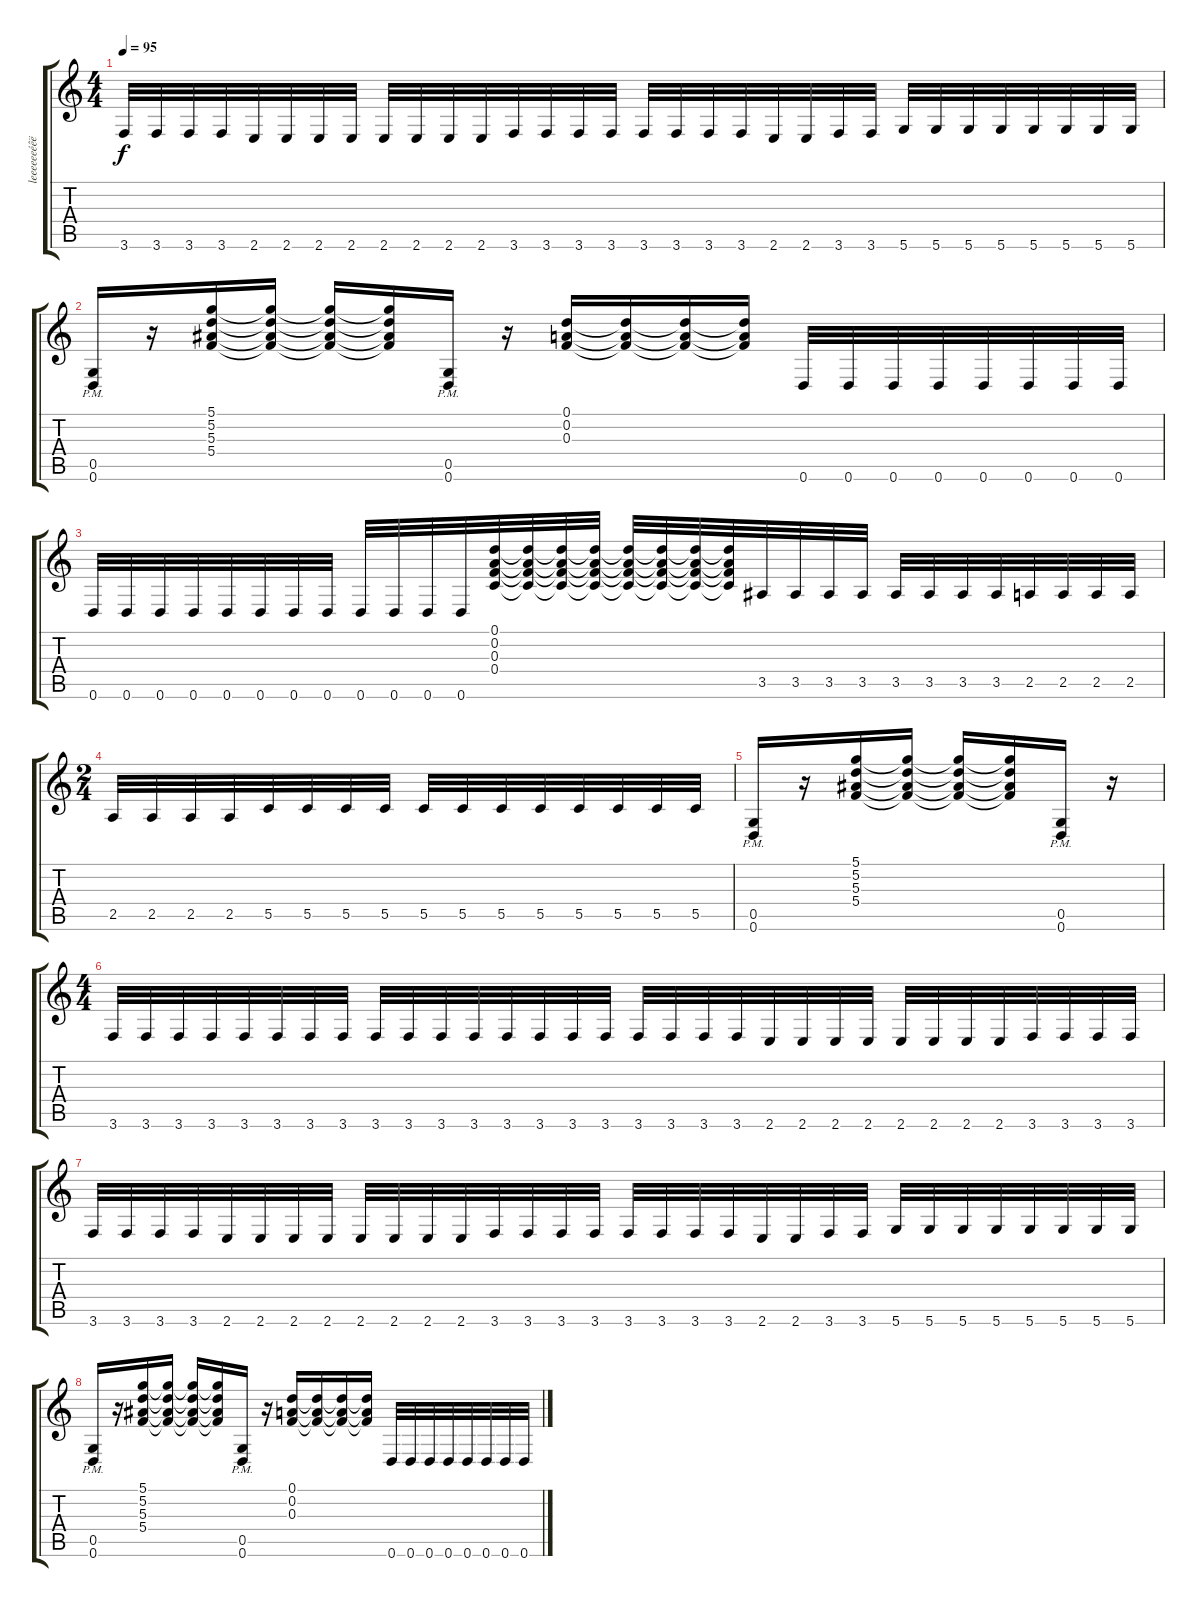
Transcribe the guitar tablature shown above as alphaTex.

\track ("leeeeeeéêërd" "leeeeeeéêë") {instrument distortionguitar}
\staff {score tabs}
\tuning (D4 A3 F3 C3 G2 D2) {hide}
\ts (4 4)
\tempo 95
\clef g2
\ks c
3.6.32{dy f} 3.6.32 3.6.32 3.6.32 2.6.32 2.6.32 2.6.32 2.6.32 2.6.32 2.6.32 2.6.32 2.6.32 3.6.32 3.6.32 3.6.32 3.6.32 3.6.32 3.6.32 3.6.32 3.6.32 2.6.32 2.6.32 3.6.32 3.6.32 5.6.32 5.6.32 5.6.32 5.6.32 5.6.32 5.6.32 5.6.32 5.6.32 |
(0.5{pm} 0.6{pm}).16 r.16 (5.1 5.2 5.3 5.4).16 (5.1{t} 5.2{t} 5.3{t} 5.4{t}).16 (5.1{t} 5.2{t} 5.3{t} 5.4{t}).16 (5.1{t} 5.2{t} 5.3{t} 5.4{t}).16 (0.5{pm} 0.6{pm}).16 r.16 (0.1 0.2 0.3).16 (0.1{t} 0.2{t} 0.3{t}).16 (0.1{t} 0.2{t} 0.3{t}).16 (0.1{t} 0.2{t} 0.3{t}).16 0.6.32 0.6.32 0.6.32 0.6.32 0.6.32 0.6.32 0.6.32 0.6.32 |
0.6.32 0.6.32 0.6.32 0.6.32 0.6.32 0.6.32 0.6.32 0.6.32 0.6.32 0.6.32 0.6.32 0.6.32 (0.1 0.2 0.3 0.4).32 (0.1{t} 0.2{t} 0.3{t} 0.4{t}).32 (0.1{t} 0.2{t} 0.3{t} 0.4{t}).32 (0.1{t} 0.2{t} 0.3{t} 0.4{t}).32 (0.1{t} 0.2{t} 0.3{t} 0.4{t}).32 (0.1{t} 0.2{t} 0.3{t} 0.4{t}).32 (0.1{t} 0.2{t} 0.3{t} 0.4{t}).32 (0.1{t} 0.2{t} 0.3{t} 0.4{t}).32 3.5.32 3.5.32 3.5.32 3.5.32 3.5.32 3.5.32 3.5.32 3.5.32 2.5.32 2.5.32 2.5.32 2.5.32 |
\ts (2 4)
2.5.32 2.5.32 2.5.32 2.5.32 5.5.32 5.5.32 5.5.32 5.5.32 5.5.32 5.5.32 5.5.32 5.5.32 5.5.32 5.5.32 5.5.32 5.5.32 |
(0.5{pm} 0.6{pm}).16 r.16 (5.1 5.2 5.3 5.4).16 (5.1{t} 5.2{t} 5.3{t} 5.4{t}).16 (5.1{t} 5.2{t} 5.3{t} 5.4{t}).16 (5.1{t} 5.2{t} 5.3{t} 5.4{t}).16 (0.5{pm} 0.6{pm}).16 r.16 |
\ts (4 4)
3.6.32 3.6.32 3.6.32 3.6.32 3.6.32 3.6.32 3.6.32 3.6.32 3.6.32 3.6.32 3.6.32 3.6.32 3.6.32 3.6.32 3.6.32 3.6.32 3.6.32 3.6.32 3.6.32 3.6.32 2.6.32 2.6.32 2.6.32 2.6.32 2.6.32 2.6.32 2.6.32 2.6.32 3.6.32 3.6.32 3.6.32 3.6.32 |
3.6.32 3.6.32 3.6.32 3.6.32 2.6.32 2.6.32 2.6.32 2.6.32 2.6.32 2.6.32 2.6.32 2.6.32 3.6.32 3.6.32 3.6.32 3.6.32 3.6.32 3.6.32 3.6.32 3.6.32 2.6.32 2.6.32 3.6.32 3.6.32 5.6.32 5.6.32 5.6.32 5.6.32 5.6.32 5.6.32 5.6.32 5.6.32 |
(0.5{pm} 0.6{pm}).16 r.16 (5.1 5.2 5.3 5.4).16 (5.1{t} 5.2{t} 5.3{t} 5.4{t}).16 (5.1{t} 5.2{t} 5.3{t} 5.4{t}).16 (5.1{t} 5.2{t} 5.3{t} 5.4{t}).16 (0.5{pm} 0.6{pm}).16 r.16 (0.1 0.2 0.3).16 (0.1{t} 0.2{t} 0.3{t}).16 (0.1{t} 0.2{t} 0.3{t}).16 (0.1{t} 0.2{t} 0.3{t}).16 0.6.32 0.6.32 0.6.32 0.6.32 0.6.32 0.6.32 0.6.32 0.6.32
